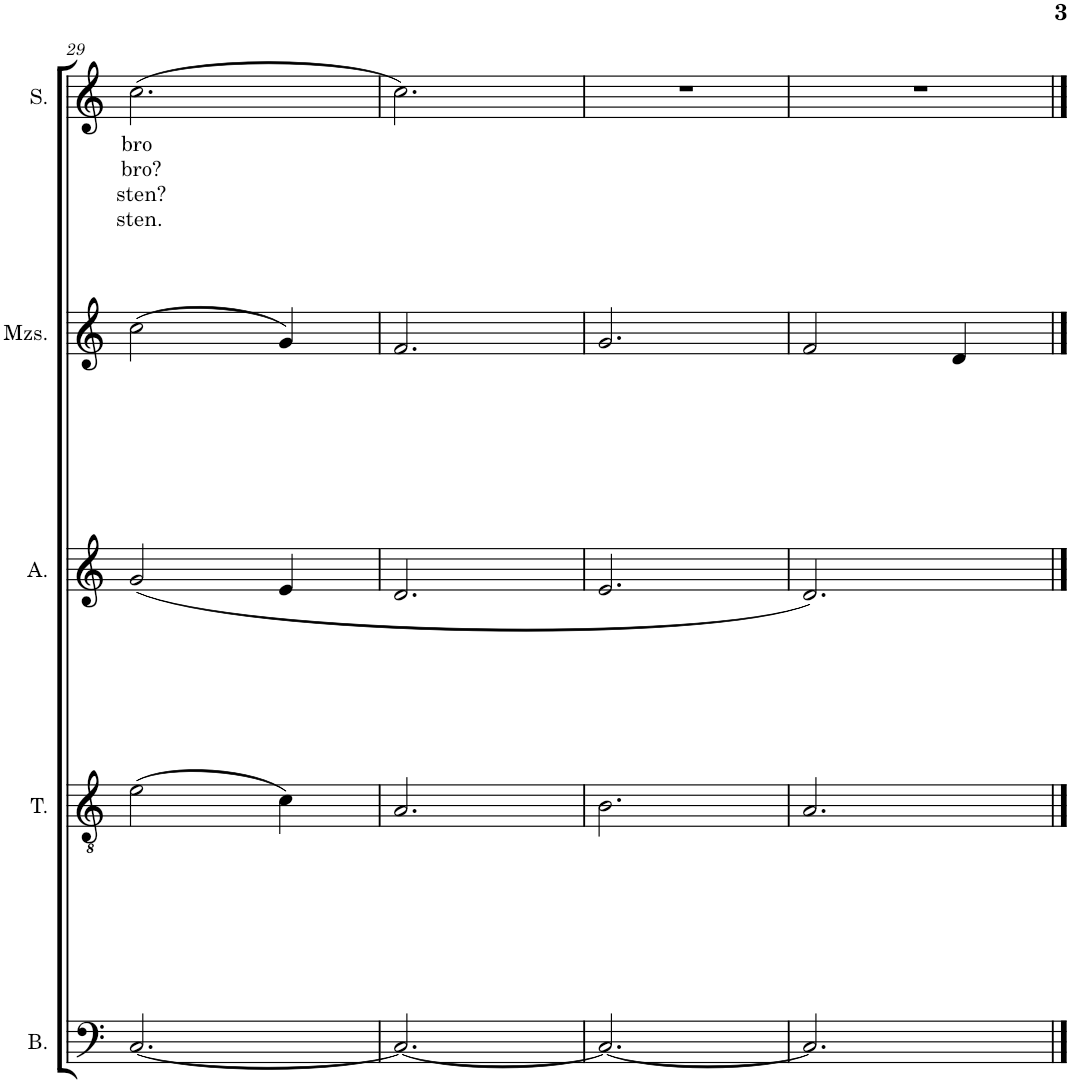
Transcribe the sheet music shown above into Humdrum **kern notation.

**kern	**kern	**kern	**kern	**kern	**text	**text	**text	**text
*part5	*part4	*part3	*part2	*part1	*part1	*part1	*part1	*part1
*staff5	*staff4	*staff3	*staff2	*staff1	*staff1	*staff1	*staff1	*staff1
*I"Bass	*I"Tenor	*I"Alto	*I"Mezzosopran	*I"Soprano	*	*	*	*
*I'B.	*I'T.	*I'A.	*I'Mzs.	*I'S.	*	*	*	*
!!LO:PB:g=z
*clefF4	*clefGv2	*clefG2	*clefG2	*clefG2	*	*	*	*
*k[]	*k[]	*k[]	*k[]	*k[]	*	*	*	*
*M3/4	*M3/4	*M3/4	*M3/4	*M3/4	*	*	*	*
=29	=29	=29	=29	=29	=29	=29	=29	=29
!	!	!	!	!	!LO:LY:b	!LO:LY:b	!LO:LY:b	!LO:LY:b
[2.C/	(2e\	(2g/	(2cc\	(2.cc\	bro	bro?	sten?	sten.
.	4c\)	4e/	4g/)	.	.	.	.	.
=30	=30	=30	=30	=30	=30	=30	=30	=30
2.C/_	2.A/	2.d/	2.f/	2.cc\)	.	.	.	.
=31	=31	=31	=31	=31	=31	=31	=31	=31
2.C/_	2.B\	2.e/	2.g/	2.r	.	.	.	.
=32	=32	=32	=32	=32	=32	=32	=32	=32
2.C/]	2.A/	2.d/)	2f/	2.r	.	.	.	.
.	.	.	4d/	.	.	.	.	.
==	==	==	==	==	==	==	==	==
*-	*-	*-	*-	*-	*-	*-	*-	*-
